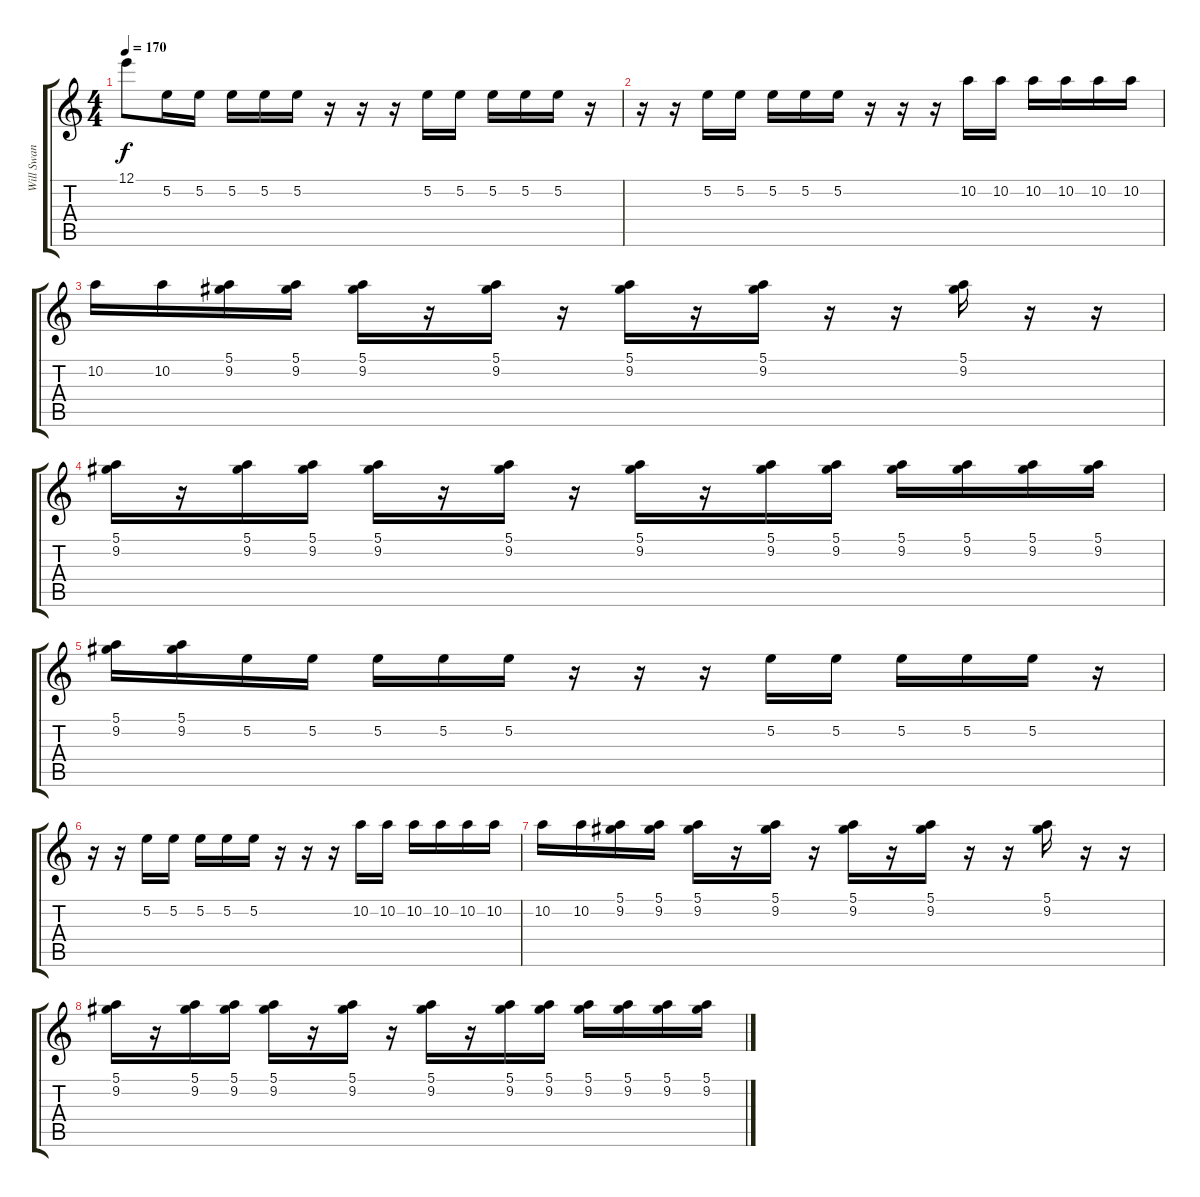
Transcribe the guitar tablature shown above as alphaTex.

\track ("Will Swan" "Will Swan") {instrument distortionguitar}
\staff {score tabs}
\tuning (E4 B3 G3 D3 A2 D2) {hide}
\ts (4 4)
\tempo 170
\clef g2
\ks c
12.1{t}.8{dy f} 5.2.16 5.2.16 5.2.16 5.2.16 5.2.16 r.16 r.16 r.16 5.2.16 5.2.16 5.2.16 5.2.16 5.2.16 r.16 |
r.16 r.16 5.2.16 5.2.16 5.2.16 5.2.16 5.2.16 r.16 r.16 r.16 10.2.16 10.2.16 10.2.16 10.2.16 10.2.16 10.2.16 |
10.2.16 10.2.16 (5.1 9.2).16 (5.1 9.2).16 (5.1 9.2).16 r.16 (5.1 9.2).16 r.16 (5.1 9.2).16 r.16 (5.1 9.2).16 r.16 r.16 (5.1 9.2).16 r.16 r.16 |
(5.1 9.2).16 r.16 (5.1 9.2).16 (5.1 9.2).16 (5.1 9.2).16 r.16 (5.1 9.2).16 r.16 (5.1 9.2).16 r.16 (5.1 9.2).16 (5.1 9.2).16 (5.1 9.2).16 (5.1 9.2).16 (5.1 9.2).16 (5.1 9.2).16 |
(5.1 9.2).16 (5.1 9.2).16 5.2.16 5.2.16 5.2.16 5.2.16 5.2.16 r.16 r.16 r.16 5.2.16 5.2.16 5.2.16 5.2.16 5.2.16 r.16 |
r.16 r.16 5.2.16 5.2.16 5.2.16 5.2.16 5.2.16 r.16 r.16 r.16 10.2.16 10.2.16 10.2.16 10.2.16 10.2.16 10.2.16 |
10.2.16 10.2.16 (5.1 9.2).16 (5.1 9.2).16 (5.1 9.2).16 r.16 (5.1 9.2).16 r.16 (5.1 9.2).16 r.16 (5.1 9.2).16 r.16 r.16 (5.1 9.2).16 r.16 r.16 |
(5.1 9.2).16 r.16 (5.1 9.2).16 (5.1 9.2).16 (5.1 9.2).16 r.16 (5.1 9.2).16 r.16 (5.1 9.2).16 r.16 (5.1 9.2).16 (5.1 9.2).16 (5.1 9.2).16 (5.1 9.2).16 (5.1 9.2).16 (5.1 9.2).16
